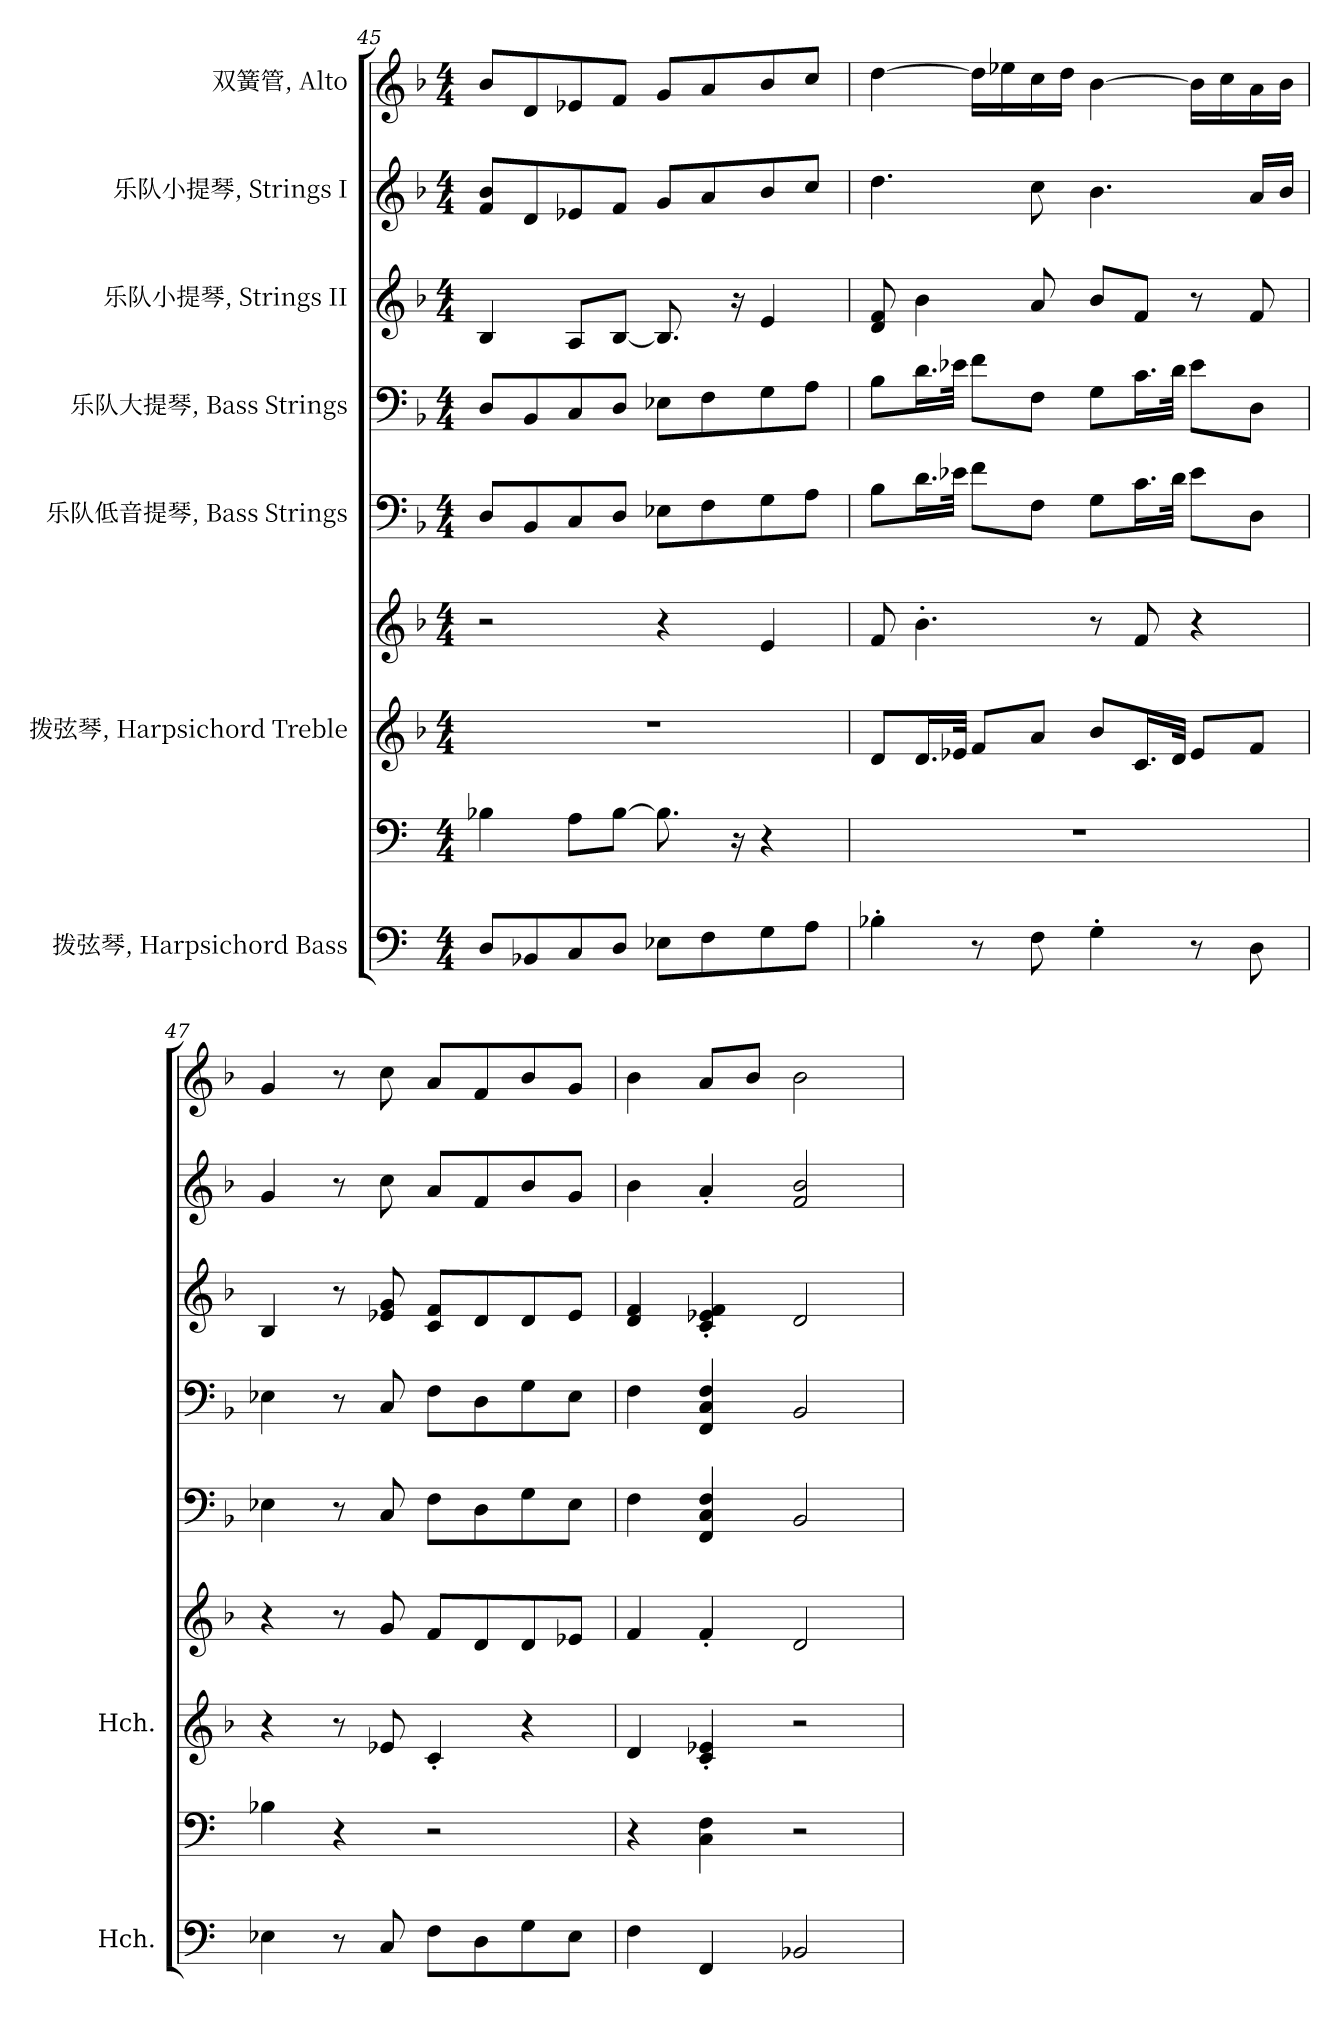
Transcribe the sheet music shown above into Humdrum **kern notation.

**kern	**kern	**kern	**kern	**kern	**kern	**kern	**kern	**kern
*part7	*part7	*part6	*part6	*part5	*part4	*part3	*part2	*part1
*staff9	*staff8	*staff7	*staff6	*staff5	*staff4	*staff3	*staff2	*staff1
*I"拨弦琴, Harpsichord Bass	*	*I"拨弦琴, Harpsichord Treble	*	*I"乐队低音提琴, Bass Strings	*I"乐队大提琴, Bass Strings	*I"乐队小提琴, Strings II	*I"乐队小提琴, Strings I	*I"双簧管, Alto
*I'Hch.	*	*I'Hch.	*	*	*	*	*	*
*clefF4	*clefF4	*clefG2	*clefG2	*clefF4	*clefF4	*clefG2	*clefG2	*clefG2
*	*	*	*	*ITrd7c12	*	*	*	*
*k[]	*k[]	*k[b-]	*k[b-]	*k[b-]	*k[b-]	*k[b-]	*k[b-]	*k[b-]
*M4/4	*M4/4	*M4/4	*M4/4	*M4/4	*M4/4	*M4/4	*M4/4	*M4/4
=45	=45	=45	=45	=45	=45	=45	=45	=45
8D/L	4B-X\	1r	2r	8DD/L	8D/L	4B-/	8f/ 8b-/L	8b-/L
8BB-X/	.	.	.	8BBB-/	8BB-/	.	8d/	8d/
8C/	8A\L	.	.	8CC/	8C/	8A/L	8e-X/	8e-X/
8D/J	[8B-\J	.	.	8DD/J	8D/J	[8B-/J	8f/J	8f/J
8E-X\L	8.B-\]	.	4r	8EE-X\L	8E-X\L	8.B-/]	8g/L	8g/L
8F\	.	.	.	8FF\	8F\	.	8a/	8a/
.	16r	.	.	.	.	16r	.	.
8G\	4r	.	4e/	8GG\	8G\	4e/	8b-/	8b-/
8A\J	.	.	.	8AA\J	8A\J	.	8cc/J	8cc/J
!!LO:PB:g=z
=46	=46	=46	=46	=46	=46	=46	=46	=46
4B-X'\	1r	8d/L	8f/	8BB-\L	8B-\L	8d/ 8f/	4.dd\	[4dd\
.	.	16.d/L	4.b-'\	16.D\L	16.d\L	4b-\	.	.
.	.	32e-X/JJk	.	32E-X\JJk	32e-X\JJk	.	.	.
8r	.	8f/L	.	8F\L	8f\L	.	.	16dd\LL]
.	.	.	.	.	.	.	.	16ee-X\
8F\	.	8a/J	.	8FF\J	8F\J	8a/	8cc\	16cc\
.	.	.	.	.	.	.	.	16dd\JJ
4G'\	.	8b-/L	8r	8GG\L	8G\L	8b-/L	4.b-\	[4b-\
.	.	16.c/L	8f/	16.C\L	16.c\L	8f/J	.	.
.	.	32d/JJk	.	32D\JJk	32d\JJk	.	.	.
8r	.	8e-/L	4r	8E-\L	8e-\L	8r	.	16b-\LL]
.	.	.	.	.	.	.	.	16cc\
8D\	.	8f/J	.	8DD\J	8D\J	8f/	16a/LL	16a\
.	.	.	.	.	.	.	16b-/JJ	16b-\JJ
=47	=47	=47	=47	=47	=47	=47	=47	=47
4E-X\	4B-X\	4r	4r	4EE-X\	4E-X\	4B-/	4g/	4g/
8r	4r	8r	8r	8r	8r	8r	8r	8r
8C/	.	8e-X/	8g/	8CC/	8C/	8e-X/ 8g/	8cc\	8cc\
8F\L	2r	4c'/	8f/L	8FF\L	8F\L	8c/ 8f/L	8a/L	8a/L
8D\	.	.	8d/	8DD\	8D\	8d/	8f/	8f/
8G\	.	4r	8d/	8GG\	8G\	8d/	8b-/	8b-/
8E-\J	.	.	8e-X/J	8EE-\J	8E-\J	8e-/J	8g/J	8g/J
=48	=48	=48	=48	=48	=48	=48	=48	=48
4F\	4r	4d/	4f/	4FF\	4F\	4d/ 4f/	4b-\	4b-\
4FF/	4C\ 4F\	4c/' 4e-X/'	4f'/	4FFF/ 4CC/ 4FF/	4FF/ 4C/ 4F/	4c/' 4e-X/' 4f/'	4a'/	8a/L
.	.	.	.	.	.	.	.	8b-/J
2BB-X/	2r	2r	2d/	2BBB-/	2BB-/	2d/	2f/ 2b-/	2b-\
=	=	=	=	=	=	=	=	=
*-	*-	*-	*-	*-	*-	*-	*-	*-
